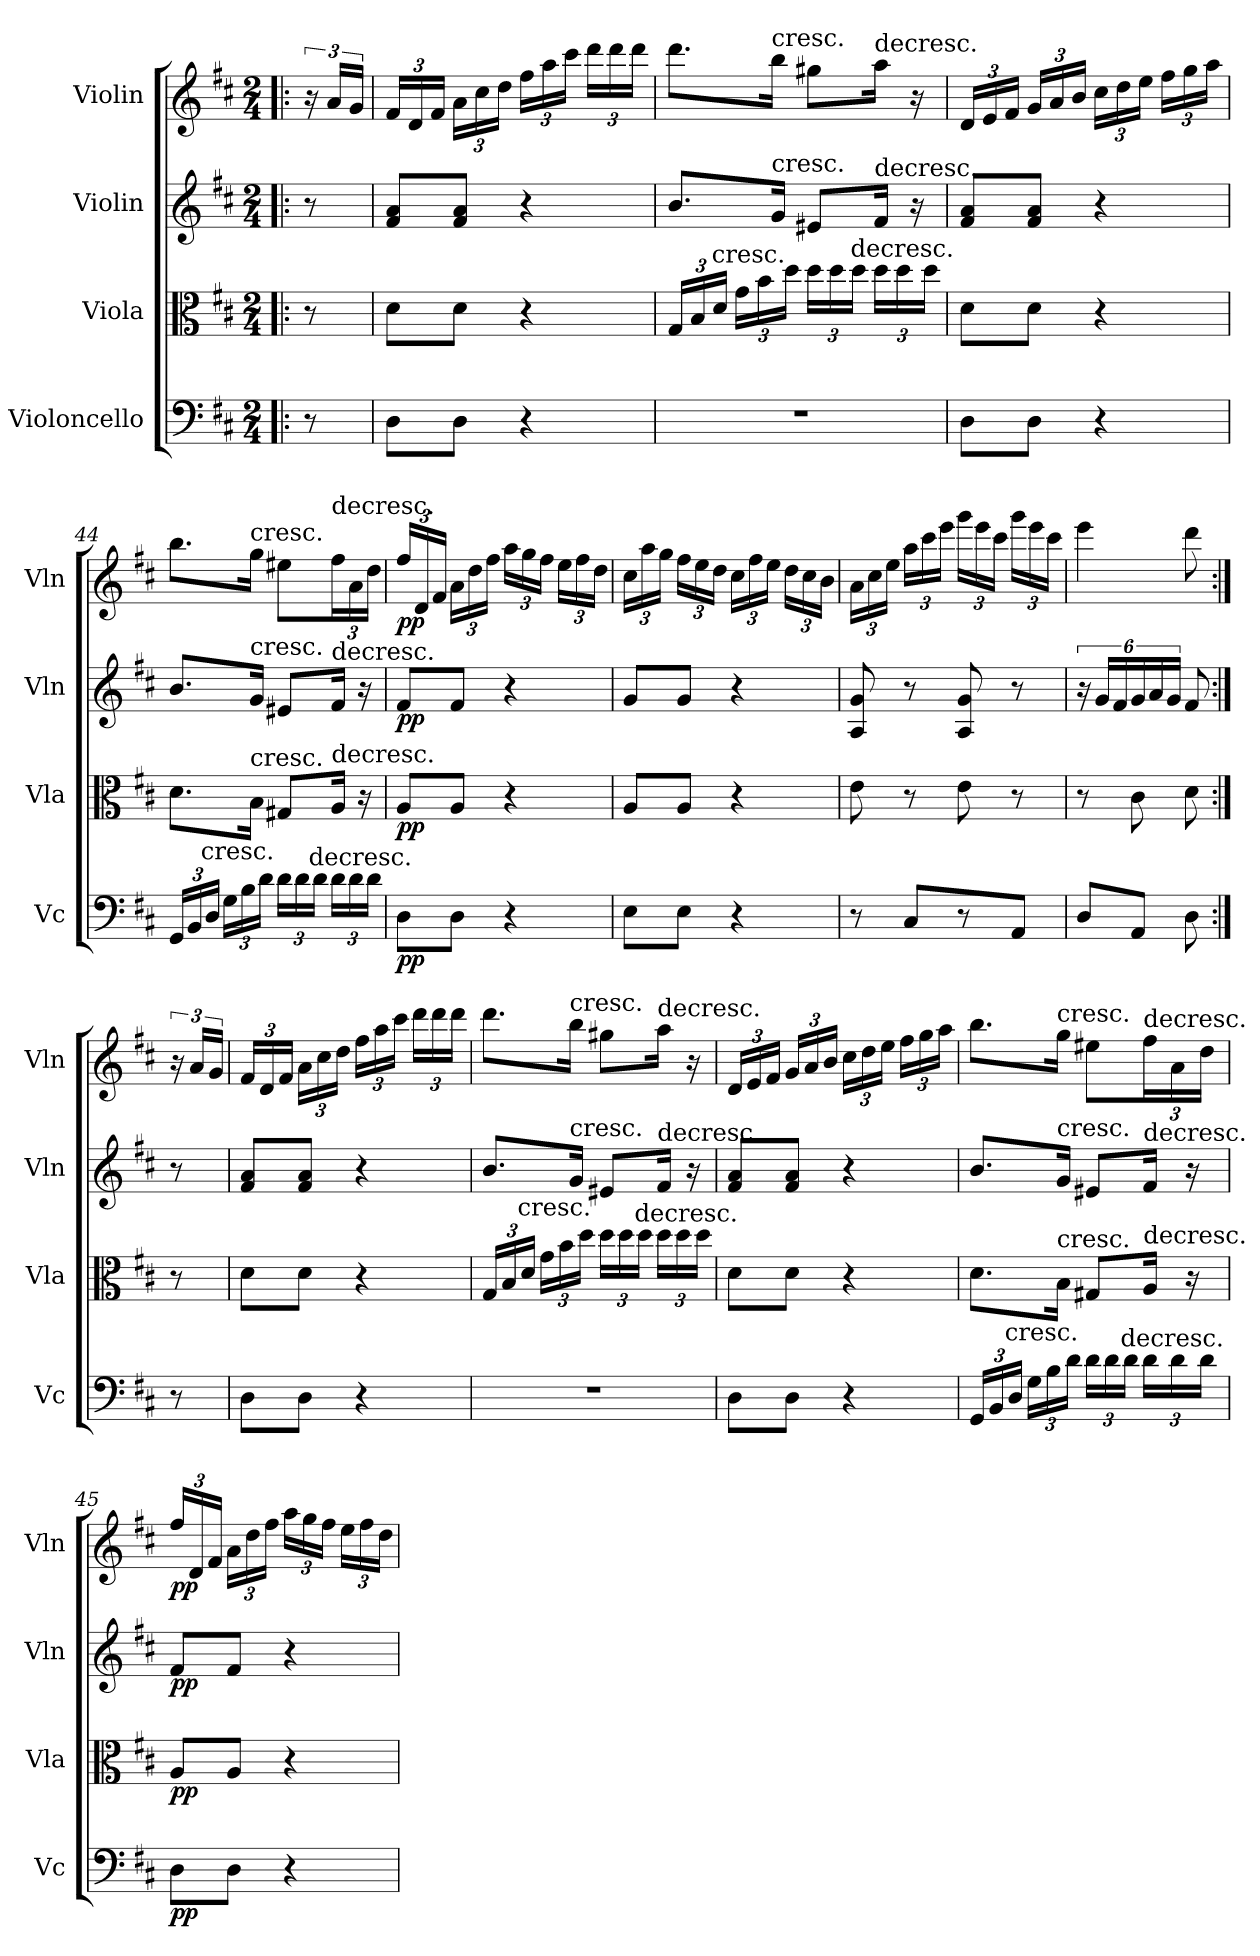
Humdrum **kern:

**kern	**dynam	**kern	**dynam	**kern	**dynam	**kern	**dynam
*part4	*part4	*part3	*part3	*part2	*part2	*part1	*part1
*staff4	*staff4	*staff3	*staff3	*staff2	*staff2	*staff1	*staff1
*I"Violoncello	*	*I"Viola	*	*I"Violin	*	*I"Violin	*
*I'Vc	*	*I'Vla	*	*I'Vln	*	*I'Vln	*
*clefF4	*	*clefC3	*	*clefG2	*	*clefG2	*
*k[f#c#]	*	*k[f#c#]	*	*k[f#c#]	*	*k[f#c#]	*
*D:	*	*D:	*	*D:	*	*D:	*
*M2/4	*	*M2/4	*	*M2/4	*	*M2/4	*
=!|:	=!|:	=!|:	=!|:	=!|:	=!|:	=!|:	=!|:
8r	.	8r	.	8r	.	24r	.
.	.	.	.	.	.	24a/LL	.
.	.	.	.	.	.	24g/JJ	.
=41	=41	=41	=41	=41	=41	=41	=41
8D\L	.	8d\L	.	8f#/ 8a/L	.	24f#/LL	.
.	.	.	.	.	.	24d/	.
.	.	.	.	.	.	24f#/JJ	.
8D\J	.	8d\J	.	8f#/ 8a/J	.	24a\LL	.
.	.	.	.	.	.	24cc#\	.
.	.	.	.	.	.	24dd\JJ	.
4r	.	4r	.	4r	.	24ff#\LL	.
.	.	.	.	.	.	24aa\	.
.	.	.	.	.	.	24ccc#\JJ	.
.	.	.	.	.	.	24ddd\LL	.
.	.	.	.	.	.	24ddd\	.
.	.	.	.	.	.	24ddd\JJ	.
=42	=42	=42	=42	=42	=42	=42	=42
2r	.	24G/LL	.	8.b/L	.	8.ddd\L	.
.	.	24B/	.	.	.	.	.
!	!	!LO:TX:t=cresc.	!	!	!	!	!
.	.	24d/JJ	.	.	.	.	.
.	.	24g\LL	.	.	.	.	.
.	.	24b\	.	.	.	.	.
!	!	!	!	!	!	!LO:TX:t=cresc.	!
!	!	!	!	!LO:TX:t=cresc.	!	!	!
.	.	.	.	16g/Jk	.	16bb\Jk	.
.	.	24dd\JJ	.	.	.	.	.
.	.	24dd\LL	.	8e#X/L	.	8gg#X\L	.
.	.	24dd\	.	.	.	.	.
!	!	!LO:TX:t=decresc.	!	!	!	!	!
.	.	24dd\JJ	.	.	.	.	.
!	!	!	!	!	!	!LO:TX:t=decresc.	!
!	!	!	!	!LO:TX:t=decresc.	!	!	!
.	.	24dd\LL	.	16f#/Jk	.	16aa\Jk	.
.	.	24dd\	.	.	.	.	.
.	.	.	.	16r	.	16r	.
.	.	24dd\JJ	.	.	.	.	.
=43	=43	=43	=43	=43	=43	=43	=43
8D\L	.	8d\L	.	8f#/ 8a/L	.	24d/LL	.
.	.	.	.	.	.	24e/	.
.	.	.	.	.	.	24f#/JJ	.
8D\J	.	8d\J	.	8f#/ 8a/J	.	24g/LL	.
.	.	.	.	.	.	24a/	.
.	.	.	.	.	.	24b/JJ	.
4r	.	4r	.	4r	.	24cc#\LL	.
.	.	.	.	.	.	24dd\	.
.	.	.	.	.	.	24ee\JJ	.
.	.	.	.	.	.	24ff#\LL	.
.	.	.	.	.	.	24gg\	.
.	.	.	.	.	.	24aa\JJ	.
=44	=44	=44	=44	=44	=44	=44	=44
24GG/LL	.	8.d\L	.	8.b/L	.	8.bb\L	.
24BB/	.	.	.	.	.	.	.
!LO:TX:t=cresc.	!	!	!	!	!	!	!
24D/JJ	.	.	.	.	.	.	.
24G\LL	.	.	.	.	.	.	.
24B\	.	.	.	.	.	.	.
!	!	!	!	!	!	!LO:TX:t=cresc.	!
!	!	!	!	!LO:TX:t=cresc.	!	!	!
!	!	!LO:TX:t=cresc.	!	!	!	!	!
.	.	16B\Jk	.	16g/Jk	.	16gg\Jk	.
24d\JJ	.	.	.	.	.	.	.
24d\LL	.	8G#X/L	.	8e#X/L	.	8ee#X\L	.
24d\	.	.	.	.	.	.	.
!LO:TX:t=decresc.	!	!	!	!	!	!	!
24d\JJ	.	.	.	.	.	.	.
!	!	!	!	!	!	!LO:TX:t=decresc.	!
!	!	!	!	!LO:TX:t=decresc.	!	!	!
!	!	!LO:TX:t=decresc.	!	!	!	!	!
24d\LL	.	16A/Jk	.	16f#/Jk	.	24ff#\L	.
24d\	.	.	.	.	.	24a\	.
.	.	16r	.	16r	.	.	.
24d\JJ	.	.	.	.	.	24dd\JJ	.
=45	=45	=45	=45	=45	=45	=45	=45
8D\L	pp	8A/L	pp	8f#/L	pp	24ff#/LL	pp
.	.	.	.	.	.	24d/	.
.	.	.	.	.	.	24f#/JJ	.
8D\J	.	8A/J	.	8f#/J	.	24a\LL	.
.	.	.	.	.	.	24dd\	.
.	.	.	.	.	.	24ff#\JJ	.
4r	.	4r	.	4r	.	24aa\LL	.
.	.	.	.	.	.	24gg\	.
.	.	.	.	.	.	24ff#\JJ	.
.	.	.	.	.	.	24ee\LL	.
.	.	.	.	.	.	24ff#\	.
.	.	.	.	.	.	24dd\JJ	.
=46	=46	=46	=46	=46	=46	=46	=46
8E\L	.	8A/L	.	8g/L	.	24cc#\LL	.
.	.	.	.	.	.	24aa\	.
.	.	.	.	.	.	24gg\JJ	.
8E\J	.	8A/J	.	8g/J	.	24ff#\LL	.
.	.	.	.	.	.	24ee\	.
.	.	.	.	.	.	24dd\JJ	.
4r	.	4r	.	4r	.	24cc#\LL	.
.	.	.	.	.	.	24ff#\	.
.	.	.	.	.	.	24ee\JJ	.
.	.	.	.	.	.	24dd\LL	.
.	.	.	.	.	.	24cc#\	.
.	.	.	.	.	.	24b\JJ	.
=47	=47	=47	=47	=47	=47	=47	=47
8r	.	8e\	.	8A/ 8g/	.	24a\LL	.
.	.	.	.	.	.	24cc#\	.
.	.	.	.	.	.	24ee\JJ	.
8C#/L	.	8r	.	8r	.	24aa\LL	.
.	.	.	.	.	.	24ccc#\	.
.	.	.	.	.	.	24eee\JJ	.
8r	.	8e\	.	8A/ 8g/	.	24ggg\LL	.
.	.	.	.	.	.	24eee\	.
.	.	.	.	.	.	24ccc#\JJ	.
8AA/J	.	8r	.	8r	.	24ggg\LL	.
.	.	.	.	.	.	24eee\	.
.	.	.	.	.	.	24ccc#\JJ	.
=48	=48	=48	=48	=48	=48	=48	=48
8D/L	.	8r	.	24r	.	4eee\	.
.	.	.	.	24g/LL	.	.	.
.	.	.	.	24f#/	.	.	.
8AA/J	.	8c#\	.	24g/	.	.	.
.	.	.	.	24a/	.	.	.
.	.	.	.	24g/JJ	.	.	.
8D\	.	8d\	.	8f#/	.	8ddd\	.
=:|!	=:|!	=:|!	=:|!	=:|!	=:|!	=:|!	=:|!
8r	.	8r	.	8r	.	24r	.
.	.	.	.	.	.	24a/LL	.
.	.	.	.	.	.	24g/JJ	.
=41	=41	=41	=41	=41	=41	=41	=41
8D\L	.	8d\L	.	8f#/ 8a/L	.	24f#/LL	.
.	.	.	.	.	.	24d/	.
.	.	.	.	.	.	24f#/JJ	.
8D\J	.	8d\J	.	8f#/ 8a/J	.	24a\LL	.
.	.	.	.	.	.	24cc#\	.
.	.	.	.	.	.	24dd\JJ	.
4r	.	4r	.	4r	.	24ff#\LL	.
.	.	.	.	.	.	24aa\	.
.	.	.	.	.	.	24ccc#\JJ	.
.	.	.	.	.	.	24ddd\LL	.
.	.	.	.	.	.	24ddd\	.
.	.	.	.	.	.	24ddd\JJ	.
=42	=42	=42	=42	=42	=42	=42	=42
2r	.	24G/LL	.	8.b/L	.	8.ddd\L	.
.	.	24B/	.	.	.	.	.
!	!	!LO:TX:t=cresc.	!	!	!	!	!
.	.	24d/JJ	.	.	.	.	.
.	.	24g\LL	.	.	.	.	.
.	.	24b\	.	.	.	.	.
!	!	!	!	!	!	!LO:TX:t=cresc.	!
!	!	!	!	!LO:TX:t=cresc.	!	!	!
.	.	.	.	16g/Jk	.	16bb\Jk	.
.	.	24dd\JJ	.	.	.	.	.
.	.	24dd\LL	.	8e#X/L	.	8gg#X\L	.
.	.	24dd\	.	.	.	.	.
!	!	!LO:TX:t=decresc.	!	!	!	!	!
.	.	24dd\JJ	.	.	.	.	.
!	!	!	!	!	!	!LO:TX:t=decresc.	!
!	!	!	!	!LO:TX:t=decresc.	!	!	!
.	.	24dd\LL	.	16f#/Jk	.	16aa\Jk	.
.	.	24dd\	.	.	.	.	.
.	.	.	.	16r	.	16r	.
.	.	24dd\JJ	.	.	.	.	.
=43	=43	=43	=43	=43	=43	=43	=43
8D\L	.	8d\L	.	8f#/ 8a/L	.	24d/LL	.
.	.	.	.	.	.	24e/	.
.	.	.	.	.	.	24f#/JJ	.
8D\J	.	8d\J	.	8f#/ 8a/J	.	24g/LL	.
.	.	.	.	.	.	24a/	.
.	.	.	.	.	.	24b/JJ	.
4r	.	4r	.	4r	.	24cc#\LL	.
.	.	.	.	.	.	24dd\	.
.	.	.	.	.	.	24ee\JJ	.
.	.	.	.	.	.	24ff#\LL	.
.	.	.	.	.	.	24gg\	.
.	.	.	.	.	.	24aa\JJ	.
=44	=44	=44	=44	=44	=44	=44	=44
24GG/LL	.	8.d\L	.	8.b/L	.	8.bb\L	.
24BB/	.	.	.	.	.	.	.
!LO:TX:t=cresc.	!	!	!	!	!	!	!
24D/JJ	.	.	.	.	.	.	.
24G\LL	.	.	.	.	.	.	.
24B\	.	.	.	.	.	.	.
!	!	!	!	!	!	!LO:TX:t=cresc.	!
!	!	!	!	!LO:TX:t=cresc.	!	!	!
!	!	!LO:TX:t=cresc.	!	!	!	!	!
.	.	16B\Jk	.	16g/Jk	.	16gg\Jk	.
24d\JJ	.	.	.	.	.	.	.
24d\LL	.	8G#X/L	.	8e#X/L	.	8ee#X\L	.
24d\	.	.	.	.	.	.	.
!LO:TX:t=decresc.	!	!	!	!	!	!	!
24d\JJ	.	.	.	.	.	.	.
!	!	!	!	!	!	!LO:TX:t=decresc.	!
!	!	!	!	!LO:TX:t=decresc.	!	!	!
!	!	!LO:TX:t=decresc.	!	!	!	!	!
24d\LL	.	16A/Jk	.	16f#/Jk	.	24ff#\L	.
24d\	.	.	.	.	.	24a\	.
.	.	16r	.	16r	.	.	.
24d\JJ	.	.	.	.	.	24dd\JJ	.
=45	=45	=45	=45	=45	=45	=45	=45
8D\L	pp	8A/L	pp	8f#/L	pp	24ff#/LL	pp
.	.	.	.	.	.	24d/	.
.	.	.	.	.	.	24f#/JJ	.
8D\J	.	8A/J	.	8f#/J	.	24a\LL	.
.	.	.	.	.	.	24dd\	.
.	.	.	.	.	.	24ff#\JJ	.
4r	.	4r	.	4r	.	24aa\LL	.
.	.	.	.	.	.	24gg\	.
.	.	.	.	.	.	24ff#\JJ	.
.	.	.	.	.	.	24ee\LL	.
.	.	.	.	.	.	24ff#\	.
.	.	.	.	.	.	24dd\JJ	.
=	=	=	=	=	=	=	=
*-	*-	*-	*-	*-	*-	*-	*-
